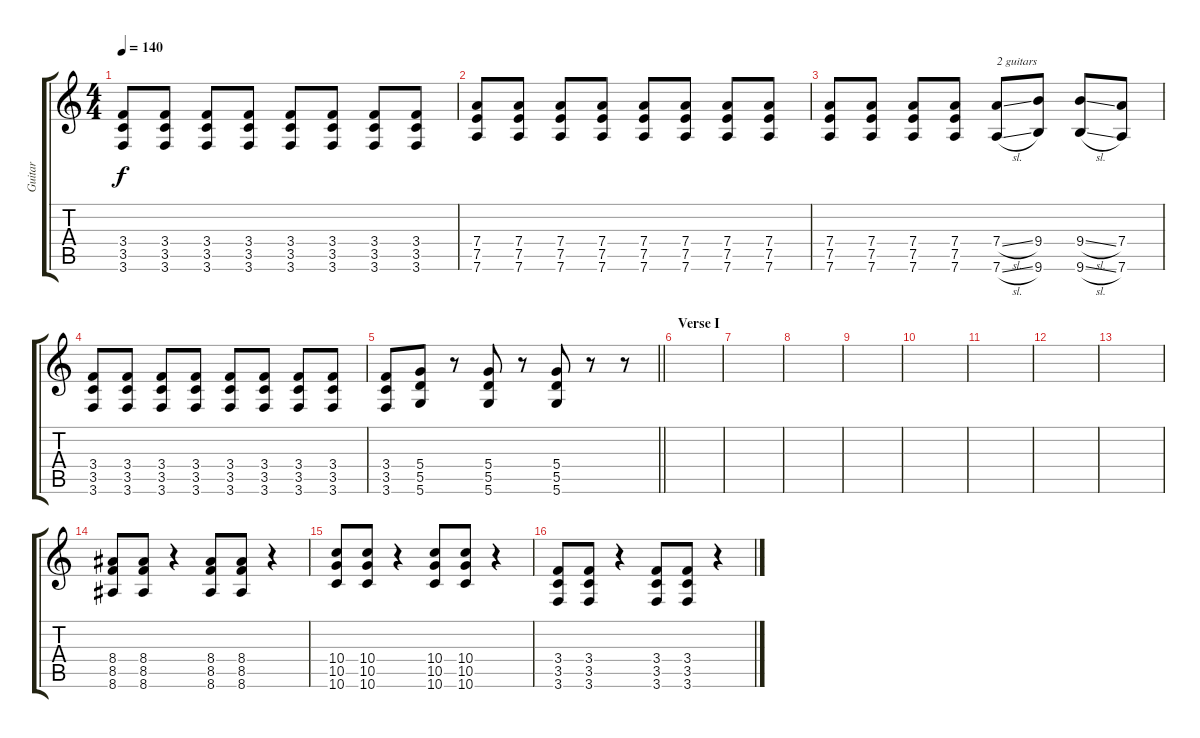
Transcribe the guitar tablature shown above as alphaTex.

\track ("Guitar" "Guitar") {instrument overdrivenguitar}
\staff {score tabs}
\tuning (E4 B3 G3 D3 A2 D2) {hide}
\ts (4 4)
\tempo 140
\clef g2
\ks c
(3.4 3.5 3.6).8{dy f} (3.4 3.5 3.6).8 (3.4 3.5 3.6).8 (3.4 3.5 3.6).8 (3.4 3.5 3.6).8 (3.4 3.5 3.6).8 (3.4 3.5 3.6).8 (3.4 3.5 3.6).8 |
(7.4 7.5 7.6).8 (7.4 7.5 7.6).8 (7.4 7.5 7.6).8 (7.4 7.5 7.6).8 (7.4 7.5 7.6).8 (7.4 7.5 7.6).8 (7.4 7.5 7.6).8 (7.4 7.5 7.6).8 |
(7.4 7.5 7.6).8 (7.4 7.5 7.6).8 (7.4 7.5 7.6).8 (7.4 7.5 7.6).8 (7.4{sl} 7.6{sl}).8{txt "2 guitars"} (9.4 9.6).8 (9.4{sl} 9.6{sl}).8 (7.4 7.6).8 |
(3.4 3.5 3.6).8 (3.4 3.5 3.6).8 (3.4 3.5 3.6).8 (3.4 3.5 3.6).8 (3.4 3.5 3.6).8 (3.4 3.5 3.6).8 (3.4 3.5 3.6).8 (3.4 3.5 3.6).8 |
\barLineRight lightlight
(3.4 3.5 3.6).8 (5.4 5.5 5.6).8 r.8 (5.4 5.5 5.6).8 r.8 (5.4 5.5 5.6).8 r.8 r.8 |
\section ("" "Verse I")
|
|
|
|
|
|
|
|
(8.4 8.5 8.6).8 (8.4 8.5 8.6).8 r.4 (8.4 8.5 8.6).8 (8.4 8.5 8.6).8 r.4 |
(10.4 10.5 10.6).8 (10.4 10.5 10.6).8 r.4 (10.4 10.5 10.6).8 (10.4 10.5 10.6).8 r.4 |
(3.4 3.5 3.6).8 (3.4 3.5 3.6).8 r.4 (3.4 3.5 3.6).8 (3.4 3.5 3.6).8 r.4
